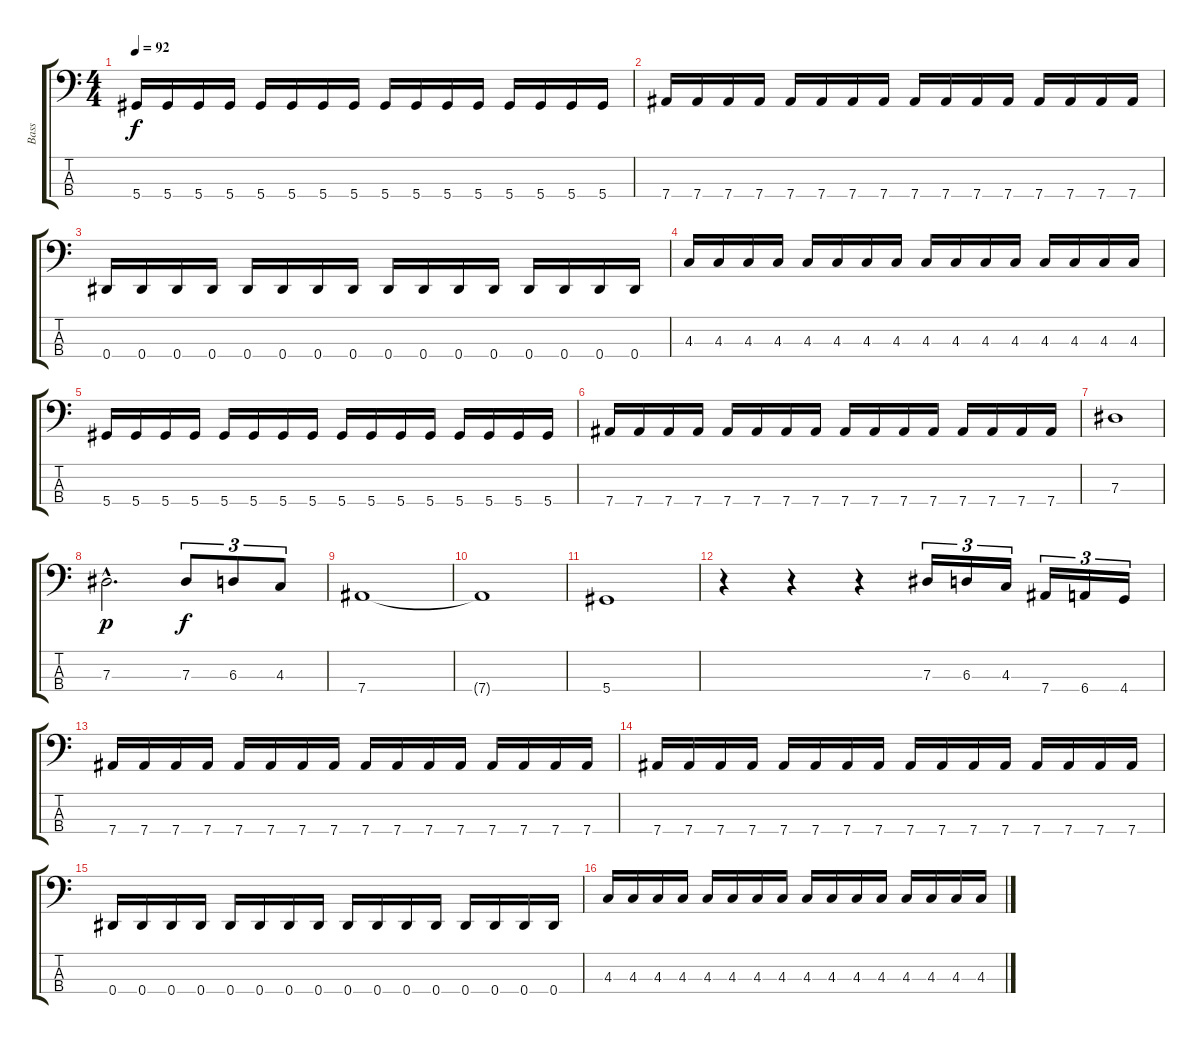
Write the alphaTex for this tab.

\track ("Bass" "Bass") {instrument electricbassfinger}
\staff {score tabs}
\tuning (Gb2 Db2 Ab1 Eb1) {hide}
\ts (4 4)
\tempo 92
\clef f4
\ks c
5.4.16{dy f} 5.4.16 5.4.16 5.4.16 5.4.16 5.4.16 5.4.16 5.4.16 5.4.16 5.4.16 5.4.16 5.4.16 5.4.16 5.4.16 5.4.16 5.4.16 |
7.4.16 7.4.16 7.4.16 7.4.16 7.4.16 7.4.16 7.4.16 7.4.16 7.4.16 7.4.16 7.4.16 7.4.16 7.4.16 7.4.16 7.4.16 7.4.16 |
0.4.16 0.4.16 0.4.16 0.4.16 0.4.16 0.4.16 0.4.16 0.4.16 0.4.16 0.4.16 0.4.16 0.4.16 0.4.16 0.4.16 0.4.16 0.4.16 |
4.3.16 4.3.16 4.3.16 4.3.16 4.3.16 4.3.16 4.3.16 4.3.16 4.3.16 4.3.16 4.3.16 4.3.16 4.3.16 4.3.16 4.3.16 4.3.16 |
5.4.16 5.4.16 5.4.16 5.4.16 5.4.16 5.4.16 5.4.16 5.4.16 5.4.16 5.4.16 5.4.16 5.4.16 5.4.16 5.4.16 5.4.16 5.4.16 |
7.4.16 7.4.16 7.4.16 7.4.16 7.4.16 7.4.16 7.4.16 7.4.16 7.4.16 7.4.16 7.4.16 7.4.16 7.4.16 7.4.16 7.4.16 7.4.16 |
7.3.1 |
7.3{hac}.2{d dy p} 7.3.8{tu (3 2) dy f} 6.3.8{tu (3 2)} 4.3.8{tu (3 2)} |
7.4.1 |
7.4{t}.1 |
5.4.1 |
r.4 r.4 r.4 7.3.16{tu (3 2)} 6.3.16{tu (3 2)} 4.3.16{tu (3 2)} 7.4.16{tu (3 2)} 6.4.16{tu (3 2)} 4.4.16{tu (3 2)} |
7.4.16 7.4.16 7.4.16 7.4.16 7.4.16 7.4.16 7.4.16 7.4.16 7.4.16 7.4.16 7.4.16 7.4.16 7.4.16 7.4.16 7.4.16 7.4.16 |
7.4.16 7.4.16 7.4.16 7.4.16 7.4.16 7.4.16 7.4.16 7.4.16 7.4.16 7.4.16 7.4.16 7.4.16 7.4.16 7.4.16 7.4.16 7.4.16 |
0.4.16 0.4.16 0.4.16 0.4.16 0.4.16 0.4.16 0.4.16 0.4.16 0.4.16 0.4.16 0.4.16 0.4.16 0.4.16 0.4.16 0.4.16 0.4.16 |
4.3.16 4.3.16 4.3.16 4.3.16 4.3.16 4.3.16 4.3.16 4.3.16 4.3.16 4.3.16 4.3.16 4.3.16 4.3.16 4.3.16 4.3.16 4.3.16
